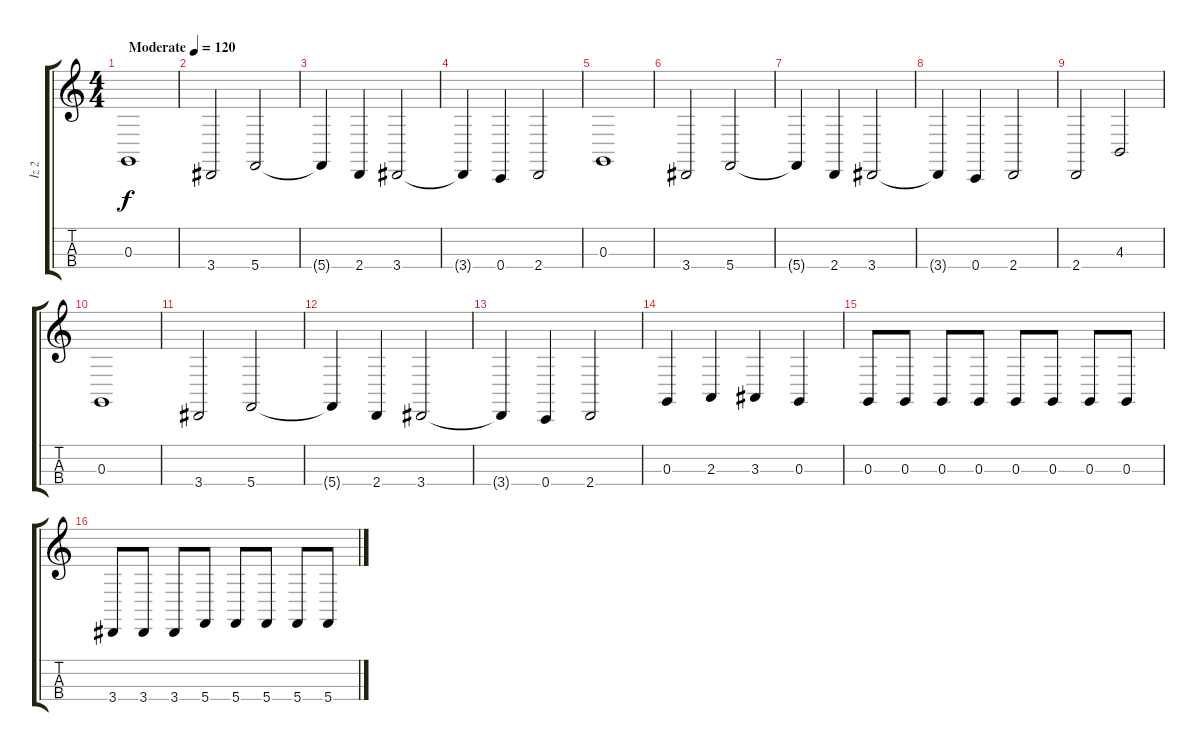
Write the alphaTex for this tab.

\track ("İz 2" "İz 2") {instrument cello}
\staff {score tabs}
\tuning (A3 D3 G2 C2) {hide}
\ts (4 4)
\tempo (120 "Moderate")
\clef g2
\ks c
0.3.1{dy f instrument cello} |
3.4.2 5.4.2 |
5.4{t}.4 2.4.4 3.4.2 |
3.4{t}.4 0.4.4 2.4.2 |
0.3.1 |
3.4.2 5.4.2 |
5.4{t}.4 2.4.4 3.4.2 |
3.4{t}.4 0.4.4 2.4.2 |
2.4.2 4.3.2 |
0.3.1 |
3.4.2 5.4.2 |
5.4{t}.4 2.4.4 3.4.2 |
3.4{t}.4 0.4.4 2.4.2 |
0.3.4 2.3.4 3.3.4 0.3.4 |
0.3.8 0.3.8 0.3.8 0.3.8 0.3.8 0.3.8 0.3.8 0.3.8 |
3.4.8 3.4.8 3.4.8 5.4.8 5.4.8 5.4.8 5.4.8 5.4.8
